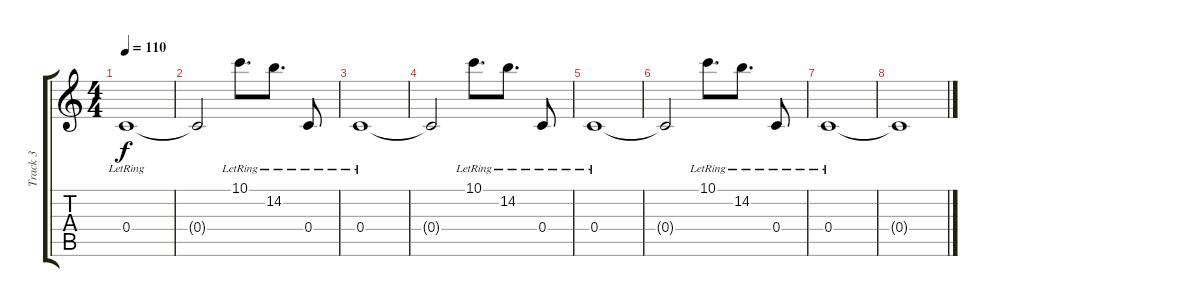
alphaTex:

\track ("Track 3" "Track 3") {instrument electricguitarclean}
\staff {score tabs}
\tuning (D4 A3 F3 C3 G2 C2) {hide}
\ts (4 4)
\tempo 110
\clef g2
\ks c
0.4{lr}.1{dy f} |
0.4{t}.2 10.1{lr}.8{d} 14.2{lr}.8{d} 0.4{lr}.8 |
0.4{lr}.1 |
0.4{t}.2 10.1{lr}.8{d} 14.2{lr}.8{d} 0.4{lr}.8 |
0.4{lr}.1 |
0.4{t}.2 10.1{lr}.8{d} 14.2{lr}.8{d} 0.4{lr}.8 |
0.4{lr}.1 |
0.4{t}.1
